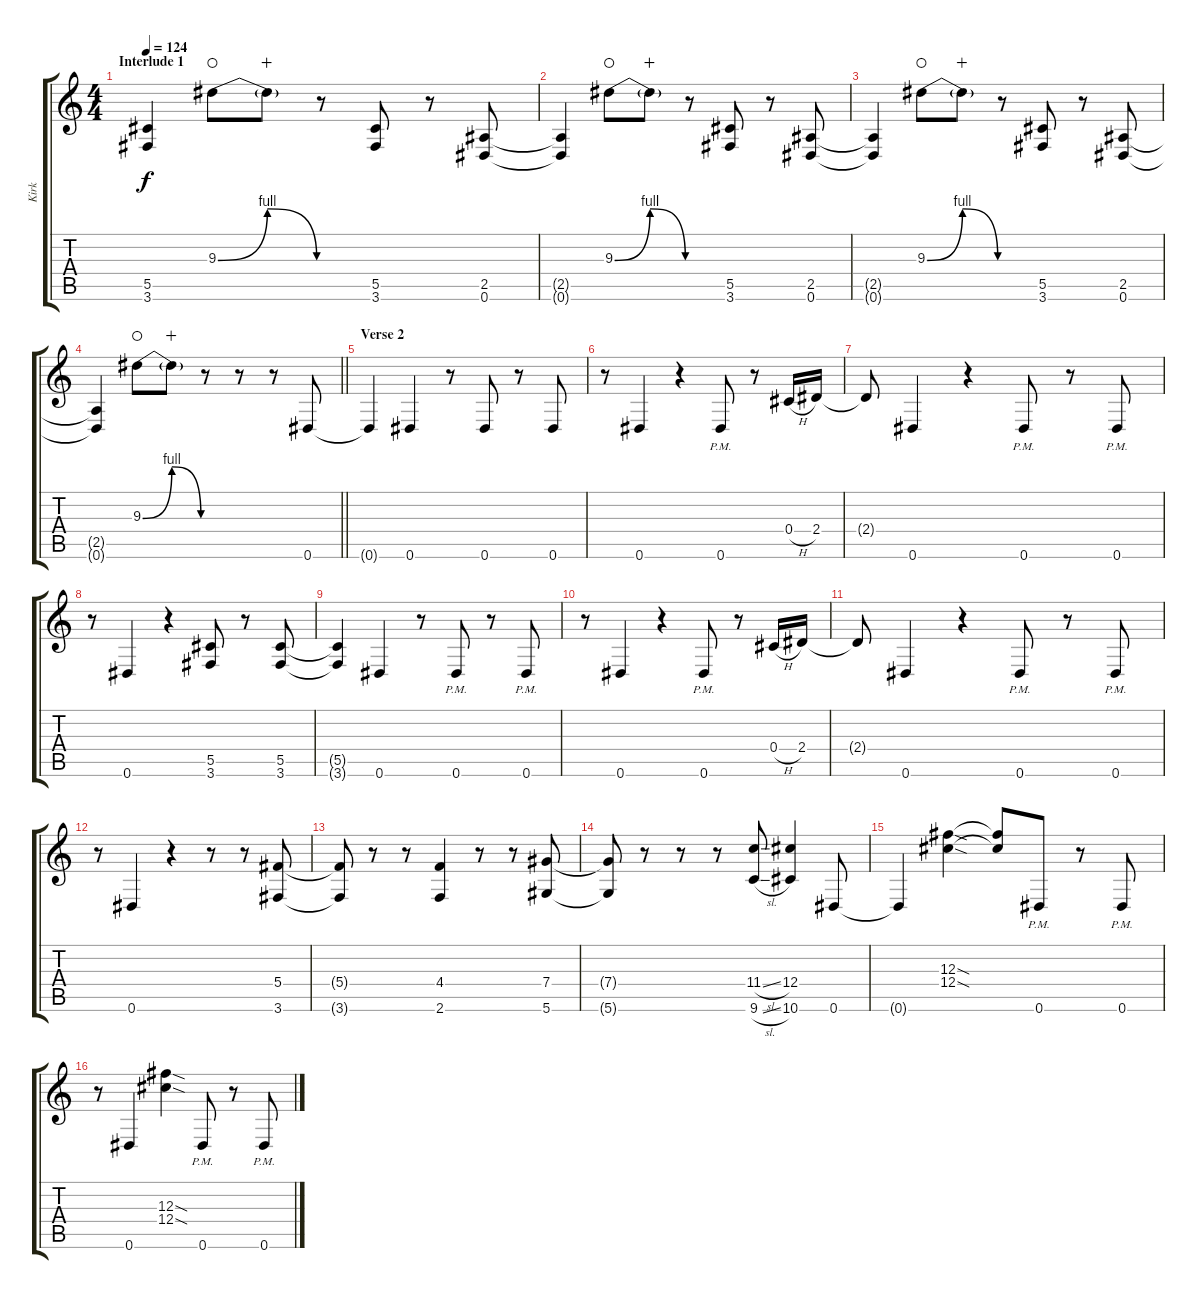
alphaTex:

\track ("Kirk" "Kirk") {instrument distortionguitar}
\staff {score tabs}
\tuning (Eb4 Bb3 Gb3 Db3 Ab2 Eb2) {hide}
\ts (4 4)
\section ("" "Interlude 1")
\tempo 124
\clef g2
\ks c
(5.5{t} 3.6{t}).4{dy f} 9.3{be (bendrelease 0 0 5 4 20 4 60 0)}.8{waho} 9.3{t}.8{wahc} r.8 (5.5 3.6).8 r.8 (2.5 0.6).8 |
(2.5{t} 0.6{t}).4 9.3{be (bendrelease 0 0 5 4 20 4 60 0)}.8{waho} 9.3{t}.8{wahc} r.8 (5.5 3.6).8 r.8 (2.5 0.6).8 |
(2.5{t} 0.6{t}).4 9.3{be (bendrelease 0 0 5 4 20 4 60 0)}.8{waho} 9.3{t}.8{wahc} r.8 (5.5 3.6).8 r.8 (2.5 0.6).8 |
\barLineRight lightlight
(2.5{t} 0.6{t}).4 9.3{be (bendrelease 0 0 5 4 20 4 60 0)}.8{waho} 9.3{t}.8{wahc} r.8 r.8 r.8 0.6.8 |
\section ("" "Verse 2")
0.6{t}.4 0.6.4 r.8 0.6.8 r.8 0.6.8 |
r.8 0.6.4 r.4 0.6{pm}.8 r.8 0.4{h}.16 2.4.16 |
2.4{t}.8 0.6.4 r.4 0.6{pm}.8 r.8 0.6{pm}.8 |
r.8 0.6.4 r.4 (5.5 3.6).8 r.8 (5.5 3.6).8 |
(5.5{t} 3.6{t}).4 0.6.4 r.8 0.6{pm}.8 r.8 0.6{pm}.8 |
r.8 0.6.4 r.4 0.6{pm}.8 r.8 0.4{h}.16 2.4.16 |
2.4{t}.8 0.6.4 r.4 0.6{pm}.8 r.8 0.6{pm}.8 |
r.8 0.6.4 r.4 r.8 r.8 (5.4 3.6).8 |
(5.4{t} 3.6{t}).8 r.8 r.8 (4.4 2.6).4 r.8 r.8 (7.4 5.6).8 |
(7.4{t} 5.6{t}).8 r.8 r.8 r.8 (11.4{sl} 9.6{sl}).8 (12.4 10.6).4 0.6.8 |
0.6{t}.4 (12.3{sod} 12.4{sod}).4 (12.3{t} 12.4{t}).8 0.6{pm}.8 r.8 0.6{pm}.8 |
r.8 0.6.4 (12.3{sod} 12.4{sod}).4 0.6{pm}.8 r.8 0.6{pm}.8
